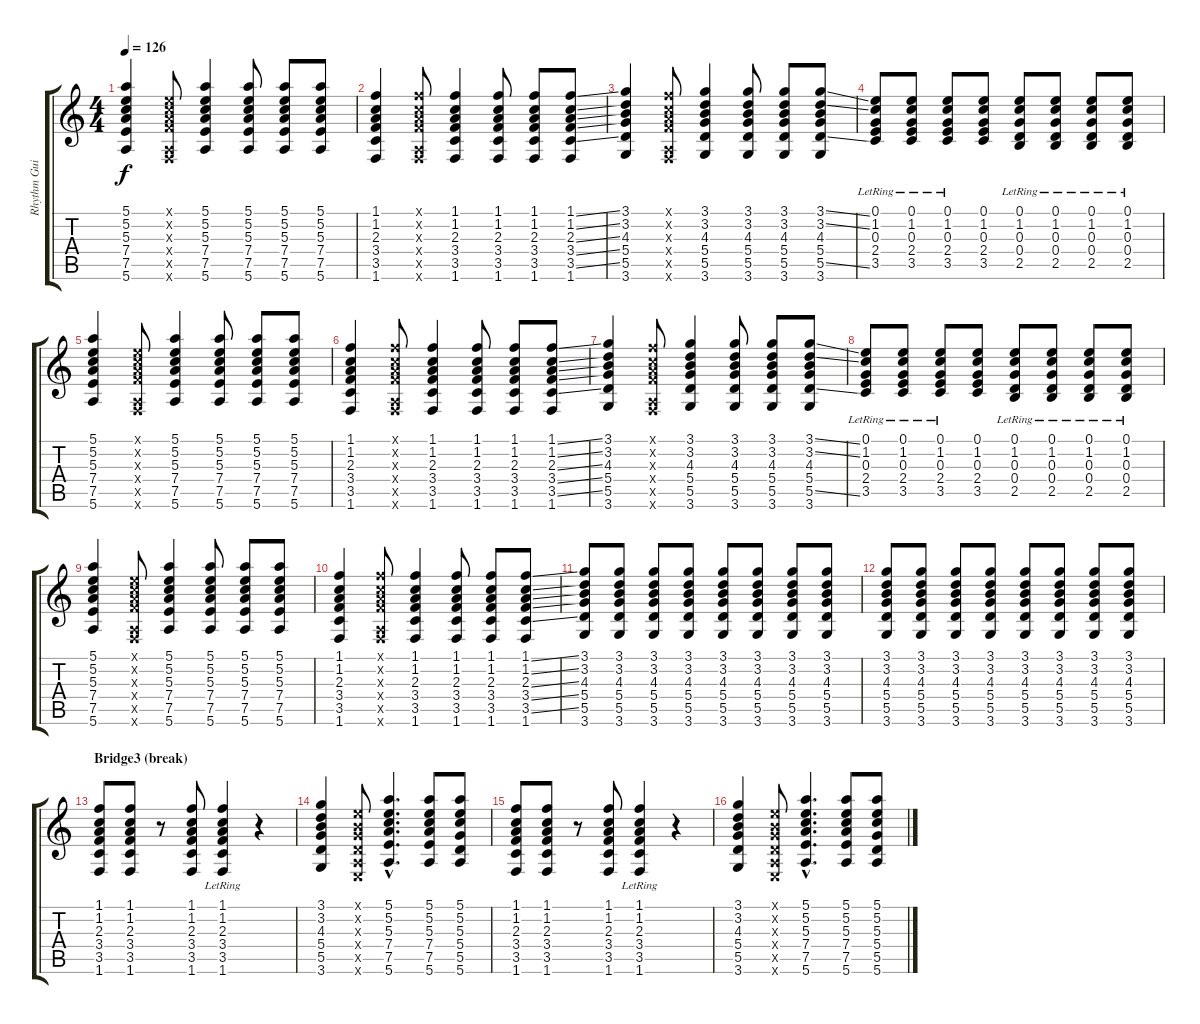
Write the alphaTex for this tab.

\track ("Rhythm Guitar2 (12 Strings)" "Rhythm Gui") {instrument acousticguitarsteel}
\staff {score tabs}
\tuning (E4 B3 G3 D3 A2 E2) {hide}
\ts (4 4)
\tempo 126
\clef g2
\ks c
(5.1 5.2 5.3 7.4 7.5 5.6).4{dy f} (0.1{x} 1.2{x} 2.3{x} 3.4{x} 0.5{x} 1.6{x}).8 (5.1 5.2 5.3 7.4 7.5 5.6).4 (5.1 5.2 5.3 7.4 7.5 5.6).8 (5.1 5.2 5.3 7.4 7.5 5.6).8 (5.1 5.2 5.3 7.4 7.5 5.6).8 |
(1.1 1.2 2.3 3.4 3.5 1.6).4 (1.1{x} 1.2{x} 2.3{x} 3.4{x} 0.5{x} 1.6{x}).8 (1.1 1.2 2.3 3.4 3.5 1.6).4 (1.1 1.2 2.3 3.4 3.5 1.6).8 (1.1 1.2 2.3 3.4 3.5 1.6).8 (1.1{ss} 1.2{ss} 2.3{ss} 3.4{ss} 3.5{ss} 1.6).8 |
(3.1 3.2 4.3 5.4 5.5 3.6).4 (1.1{x} 1.2{x} 2.3{x} 3.4{x} 0.5{x} 1.6{x}).8 (3.1 3.2 4.3 5.4 5.5 3.6).4 (3.1 3.2 4.3 5.4 5.5 3.6).8 (3.1 3.2 4.3 5.4 5.5 3.6).8 (3.1{ss} 3.2{ss} 4.3 5.4 5.5{ss} 3.6).8 |
(0.1 1.2{lr} 0.3 2.4 3.5).8 (0.1 1.2 0.3{lr} 2.4 3.5).8 (0.1{lr} 1.2 0.3 2.4 3.5).8 (0.1 1.2 0.3 2.4 3.5).8 (0.1 1.2{lr} 0.3 0.4 2.5).8 (0.1 1.2 0.3{lr} 0.4 2.5).8 (0.1{lr} 1.2 0.3 0.4 2.5).8 (0.1 1.2{lr} 0.3 0.4 2.5).8 |
(5.1 5.2 5.3 7.4 7.5 5.6).4 (0.1{x} 1.2{x} 2.3{x} 3.4{x} 0.5{x} 1.6{x}).8 (5.1 5.2 5.3 7.4 7.5 5.6).4 (5.1 5.2 5.3 7.4 7.5 5.6).8 (5.1 5.2 5.3 7.4 7.5 5.6).8 (5.1 5.2 5.3 7.4 7.5 5.6).8 |
(1.1 1.2 2.3 3.4 3.5 1.6).4 (1.1{x} 1.2{x} 2.3{x} 3.4{x} 0.5{x} 1.6{x}).8 (1.1 1.2 2.3 3.4 3.5 1.6).4 (1.1 1.2 2.3 3.4 3.5 1.6).8 (1.1 1.2 2.3 3.4 3.5 1.6).8 (1.1{ss} 1.2{ss} 2.3{ss} 3.4{ss} 3.5{ss} 1.6).8 |
(3.1 3.2 4.3 5.4 5.5 3.6).4 (1.1{x} 1.2{x} 2.3{x} 3.4{x} 0.5{x} 1.6{x}).8 (3.1 3.2 4.3 5.4 5.5 3.6).4 (3.1 3.2 4.3 5.4 5.5 3.6).8 (3.1 3.2 4.3 5.4 5.5 3.6).8 (3.1{ss} 3.2{ss} 4.3 5.4 5.5{ss} 3.6).8 |
(0.1 1.2{lr} 0.3 2.4 3.5).8 (0.1 1.2 0.3{lr} 2.4 3.5).8 (0.1{lr} 1.2 0.3 2.4 3.5).8 (0.1 1.2 0.3 2.4 3.5).8 (0.1 1.2{lr} 0.3 0.4 2.5).8 (0.1 1.2 0.3{lr} 0.4 2.5).8 (0.1{lr} 1.2 0.3 0.4 2.5).8 (0.1 1.2{lr} 0.3 0.4 2.5).8 |
(5.1 5.2 5.3 7.4 7.5 5.6).4 (0.1{x} 1.2{x} 2.3{x} 3.4{x} 0.5{x} 1.6{x}).8 (5.1 5.2 5.3 7.4 7.5 5.6).4 (5.1 5.2 5.3 7.4 7.5 5.6).8 (5.1 5.2 5.3 7.4 7.5 5.6).8 (5.1 5.2 5.3 7.4 7.5 5.6).8 |
(1.1 1.2 2.3 3.4 3.5 1.6).4 (1.1{x} 1.2{x} 2.3{x} 3.4{x} 0.5{x} 1.6{x}).8 (1.1 1.2 2.3 3.4 3.5 1.6).4 (1.1 1.2 2.3 3.4 3.5 1.6).8 (1.1 1.2 2.3 3.4 3.5 1.6).8 (1.1{ss} 1.2{ss} 2.3{ss} 3.4{ss} 3.5{ss} 1.6).8 |
(3.1 3.2 4.3 5.4 5.5 3.6).8 (3.1 3.2 4.3 5.4 5.5 3.6).8 (3.1 3.2 4.3 5.4 5.5 3.6).8 (3.1 3.2 4.3 5.4 5.5 3.6).8 (3.1 3.2 4.3 5.4 5.5 3.6).8 (3.1 3.2 4.3 5.4 5.5 3.6).8 (3.1 3.2 4.3 5.4 5.5 3.6).8 (3.1 3.2 4.3 5.4 5.5 3.6).8 |
(3.1 3.2 4.3 5.4 5.5 3.6).8 (3.1 3.2 4.3 5.4 5.5 3.6).8 (3.1 3.2 4.3 5.4 5.5 3.6).8 (3.1 3.2 4.3 5.4 5.5 3.6).8 (3.1 3.2 4.3 5.4 5.5 3.6).8 (3.1 3.2 4.3 5.4 5.5 3.6).8 (3.1 3.2 4.3 5.4 5.5 3.6).8 (3.1 3.2 4.3 5.4 5.5 3.6).8 |
\section ("" "Bridge3 (break)")
(1.1 1.2 2.3 3.4 3.5 1.6).8 (1.1 1.2 2.3 3.4 3.5 1.6).8 r.8 (1.1 1.2 2.3 3.4 3.5 1.6).8 (1.1{lr} 1.2{lr} 2.3{lr} 3.4{lr} 3.5{lr} 1.6{lr}).4 r.4 |
(3.1 3.2 4.3 5.4 5.5 3.6).4 (0.1{x} 0.2{x} 0.3{x} 0.4{x} 0.5{x} 0.6{x}).8 (5.1{hac} 5.2{hac} 5.3{hac} 7.4{hac} 7.5{hac} 5.6{hac}).4{d} (5.1 5.2 5.3 7.4 7.5 5.6).8 (5.1 5.2 5.3 5.4 5.5 5.6).8 |
(1.1 1.2 2.3 3.4 3.5 1.6).8 (1.1 1.2 2.3 3.4 3.5 1.6).8 r.8 (1.1 1.2 2.3 3.4 3.5 1.6).8 (1.1{lr} 1.2{lr} 2.3{lr} 3.4{lr} 3.5{lr} 1.6{lr}).4 r.4 |
(3.1 3.2 4.3 5.4 5.5 3.6).4 (0.1{x} 0.2{x} 0.3{x} 0.4{x} 0.5{x} 0.6{x}).8 (5.1{hac} 5.2{hac} 5.3{hac} 7.4{hac} 7.5{hac} 5.6{hac}).4{d} (5.1 5.2 5.3 7.4 7.5 5.6).8 (5.1 5.2 5.3 5.4 5.5 5.6).8
